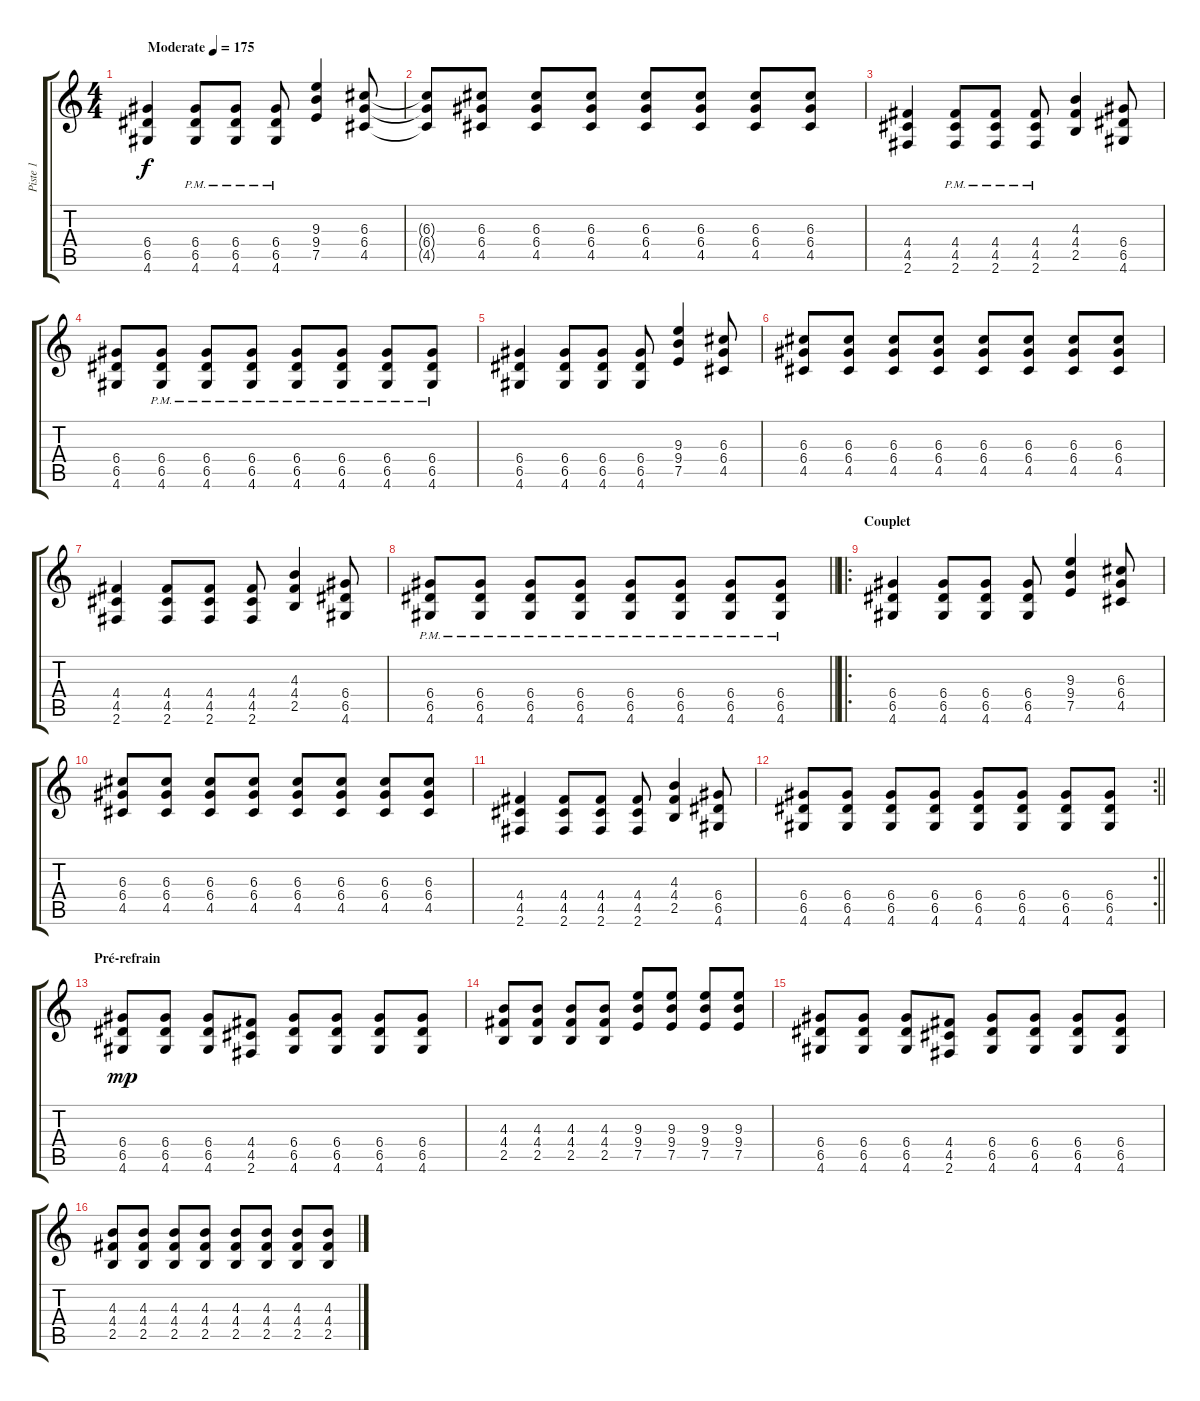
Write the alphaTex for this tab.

\track ("Piste 1" "Piste 1") {instrument overdrivenguitar}
\staff {score tabs}
\tuning (E4 B3 G3 D3 A2 E2) {hide}
\ts (4 4)
\tempo (175 "Moderate")
\clef g2
\ks c
(6.4 6.5 4.6).4{dy f instrument overdrivenguitar} (6.4{pm} 6.5{pm} 4.6{pm}).8 (6.4{pm} 6.5{pm} 4.6{pm}).8 (6.4{pm} 6.5{pm} 4.6{pm}).8 (9.3 9.4 7.5).4 (6.3 6.4 4.5).8 |
(6.3{t} 6.4{t} 4.5{t}).8 (6.3 6.4 4.5).8 (6.3 6.4 4.5).8 (6.3 6.4 4.5).8 (6.3 6.4 4.5).8 (6.3 6.4 4.5).8 (6.3 6.4 4.5).8 (6.3 6.4 4.5).8 |
(4.4 4.5 2.6).4 (4.4{pm} 4.5{pm} 2.6{pm}).8 (4.4{pm} 4.5{pm} 2.6{pm}).8 (4.4{pm} 4.5{pm} 2.6{pm}).8 (4.3 4.4 2.5).4 (6.4 6.5 4.6).8 |
(6.4 6.5 4.6).8 (6.4{pm} 6.5{pm} 4.6{pm}).8 (6.4{pm} 6.5{pm} 4.6{pm}).8 (6.4{pm} 6.5{pm} 4.6{pm}).8 (6.4{pm} 6.5{pm} 4.6{pm}).8 (6.4{pm} 6.5{pm} 4.6{pm}).8 (6.4{pm} 6.5{pm} 4.6{pm}).8 (6.4{pm} 6.5{pm} 4.6{pm}).8 |
(6.4 6.5 4.6).4 (6.4 6.5 4.6).8 (6.4 6.5 4.6).8 (6.4 6.5 4.6).8 (9.3 9.4 7.5).4 (6.3 6.4 4.5).8 |
(6.3 6.4 4.5).8 (6.3 6.4 4.5).8 (6.3 6.4 4.5).8 (6.3 6.4 4.5).8 (6.3 6.4 4.5).8 (6.3 6.4 4.5).8 (6.3 6.4 4.5).8 (6.3 6.4 4.5).8 |
(4.4 4.5 2.6).4 (4.4 4.5 2.6).8 (4.4 4.5 2.6).8 (4.4 4.5 2.6).8 (4.3 4.4 2.5).4 (6.4 6.5 4.6).8 |
\barLineRight lightlight
(6.4{pm} 6.5{pm} 4.6{pm}).8 (6.4{pm} 6.5{pm} 4.6{pm}).8 (6.4{pm} 6.5{pm} 4.6{pm}).8 (6.4{pm} 6.5{pm} 4.6{pm}).8 (6.4{pm} 6.5{pm} 4.6{pm}).8 (6.4{pm} 6.5{pm} 4.6{pm}).8 (6.4{pm} 6.5{pm} 4.6{pm}).8 (6.4{pm} 6.5{pm} 4.6{pm}).8 |
\ro
\section ("" "Couplet")
(6.4 6.5 4.6).4 (6.4 6.5 4.6).8 (6.4 6.5 4.6).8 (6.4 6.5 4.6).8 (9.3 9.4 7.5).4 (6.3 6.4 4.5).8 |
(6.3 6.4 4.5).8 (6.3 6.4 4.5).8 (6.3 6.4 4.5).8 (6.3 6.4 4.5).8 (6.3 6.4 4.5).8 (6.3 6.4 4.5).8 (6.3 6.4 4.5).8 (6.3 6.4 4.5).8 |
(4.4 4.5 2.6).4 (4.4 4.5 2.6).8 (4.4 4.5 2.6).8 (4.4 4.5 2.6).8 (4.3 4.4 2.5).4 (6.4 6.5 4.6).8 |
\rc 2
\barLineRight lightlight
(6.4 6.5 4.6).8 (6.4 6.5 4.6).8 (6.4 6.5 4.6).8 (6.4 6.5 4.6).8 (6.4 6.5 4.6).8 (6.4 6.5 4.6).8 (6.4 6.5 4.6).8 (6.4 6.5 4.6).8 |
\section ("" "Pré-refrain")
(6.4 6.5 4.6).8{dy mp} (6.4 6.5 4.6).8 (6.4 6.5 4.6).8 (4.4 4.5 2.6).8 (6.4 6.5 4.6).8 (6.4 6.5 4.6).8 (6.4 6.5 4.6).8 (6.4 6.5 4.6).8 |
(4.3 4.4 2.5).8 (4.3 4.4 2.5).8 (4.3 4.4 2.5).8 (4.3 4.4 2.5).8 (9.3 9.4 7.5).8 (9.3 9.4 7.5).8 (9.3 9.4 7.5).8 (9.3 9.4 7.5).8 |
(6.4 6.5 4.6).8 (6.4 6.5 4.6).8 (6.4 6.5 4.6).8 (4.4 4.5 2.6).8 (6.4 6.5 4.6).8 (6.4 6.5 4.6).8 (6.4 6.5 4.6).8 (6.4 6.5 4.6).8 |
(4.3 4.4 2.5).8 (4.3 4.4 2.5).8 (4.3 4.4 2.5).8 (4.3 4.4 2.5).8 (4.3 4.4 2.5).8 (4.3 4.4 2.5).8 (4.3 4.4 2.5).8 (4.3 4.4 2.5).8
